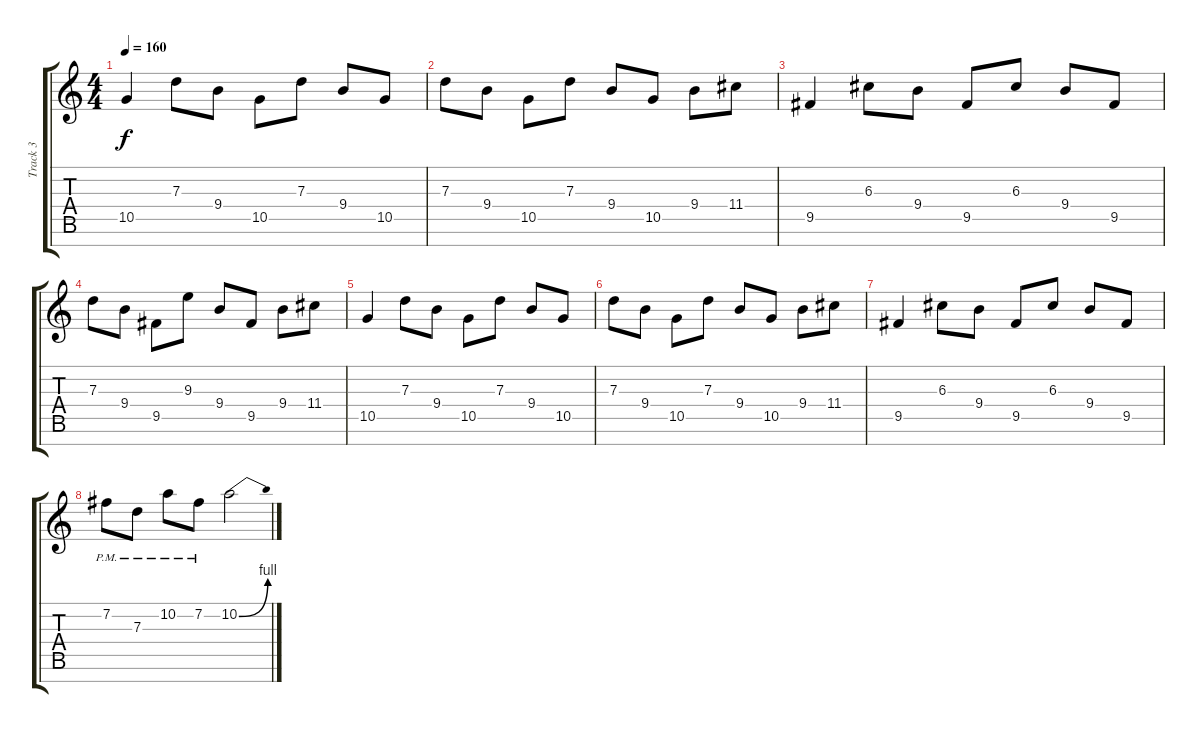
\track ("Track 3" "Track 3") {instrument distortionguitar}
\staff {score tabs}
\tuning (E4 B3 G3 D3 A2 E2 B1) {hide}
\ts (4 4)
\tempo 160
\clef g2
\ks c
10.5.4{dy f} 7.3.8 9.4.8 10.5.8 7.3.8 9.4.8 10.5.8 |
7.3.8 9.4.8 10.5.8 7.3.8 9.4.8 10.5.8 9.4.8 11.4.8 |
9.5.4 6.3.8 9.4.8 9.5.8 6.3.8 9.4.8 9.5.8 |
7.3.8 9.4.8 9.5.8 9.3.8 9.4.8 9.5.8 9.4.8 11.4.8 |
10.5.4 7.3.8 9.4.8 10.5.8 7.3.8 9.4.8 10.5.8 |
7.3.8 9.4.8 10.5.8 7.3.8 9.4.8 10.5.8 9.4.8 11.4.8 |
9.5.4 6.3.8 9.4.8 9.5.8 6.3.8 9.4.8 9.5.8 |
7.2{pm}.8 7.3{pm}.8 10.2{pm}.8 7.2{pm}.8 10.2{be (bend 0 0 60 4)}.2
